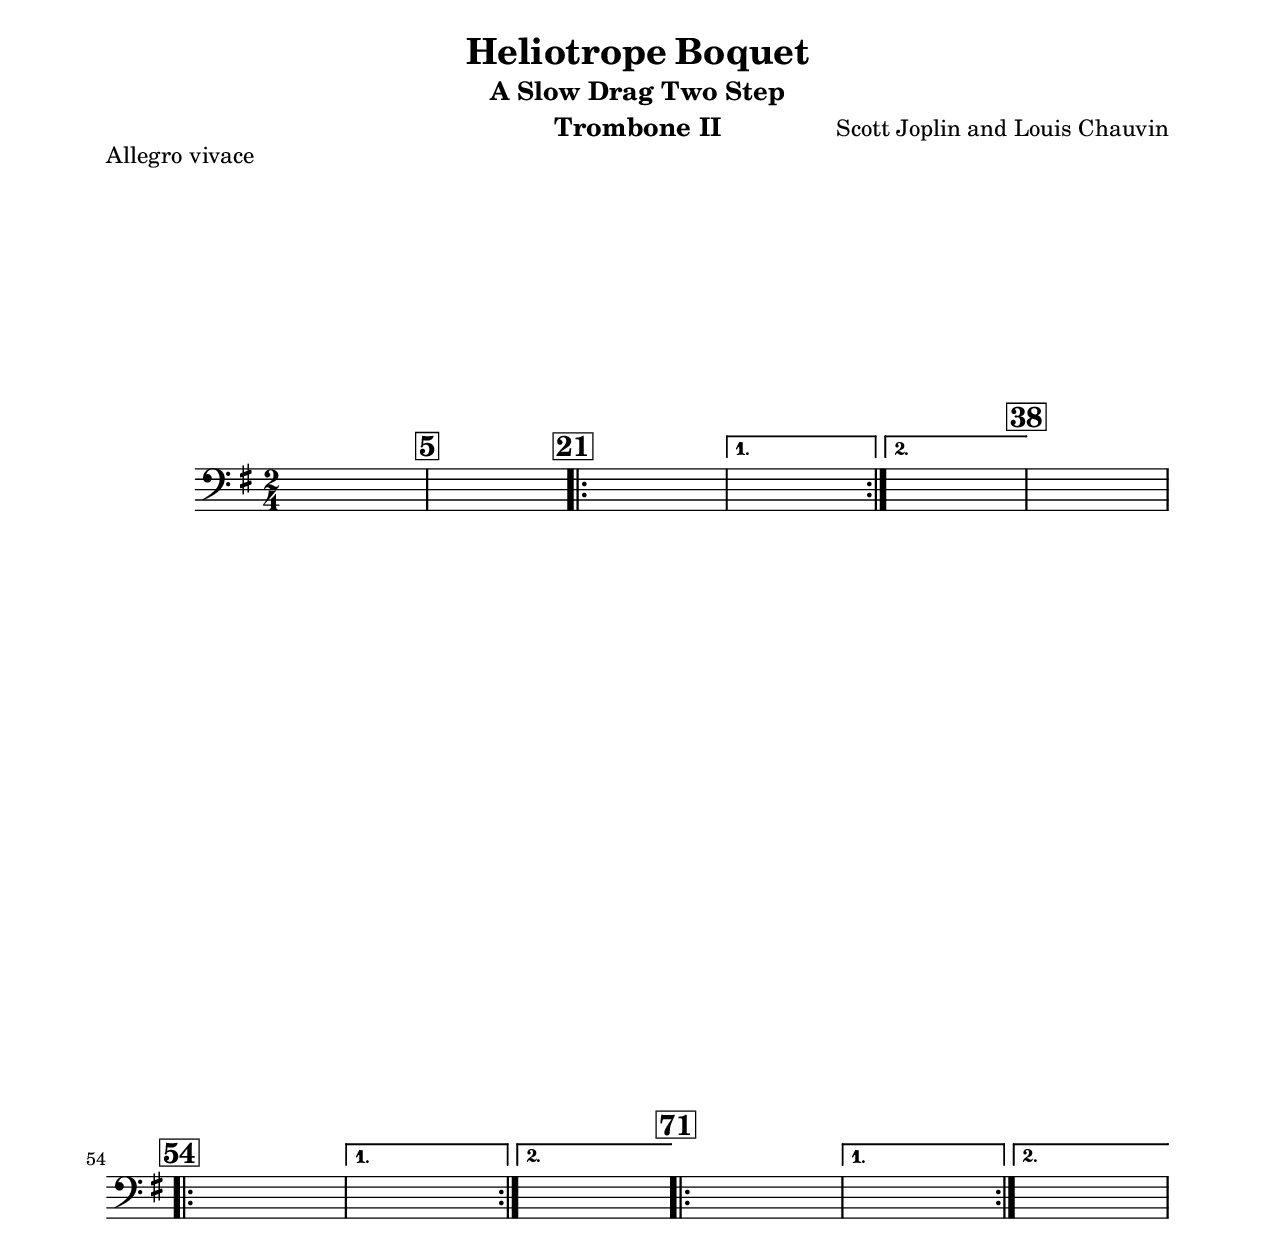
\version "2.22.2"

\include "defs.lyi" 
\version "2.22.2"

\include "defs.lyi"

tromboneTwoDynamics = 
{
  s2*4 | 
  % 5
  s2*16 |

  \repeat volta 2
  {
    % 21
    s2*15 |
  }
  \alternative
  {
    {
      s2 |
    }
    {
      s2 |
    }
  }

  % 38
  s2*16 |

  \repeat volta 2
  {
    % 54
    s2*15 |
  }
  \alternative
  {
    {
      s2 |
    }
    {
      s2 |
    }
  }

  \repeat volta 2
  {
    % 71
    s2*15 |
  }
  \alternative
  {
    {
      s2 |
    }
    {
      s2 |
    }
  }
}


tromboneTwoCues = 
{
  \time 2/4
  \key g \major
  \clef bass

  s2*87 |
}


tromboneTwoNotCues = 
{
  \time 2/4
  \key g \major
  \clef bass

  s2*87 |
}


tromboneTwoNotes = 
{
  s2*4 | 
  % 5
  s2*16 |

  \repeat volta 2
  {
    % 21
    s2*15 |
  }
  \alternative
  {
    {
      s2 |
    }
    {
      s2 |
    }
  }

  % 38
  s2*16 |

  \repeat volta 2
  {
    % 54
    s2*15 |
  }
  \alternative
  {
    {
      s2 |
    }
    {
      s2 |
    }
  }

  \repeat volta 2
  {
    % 71
    s2*15 |
  }
  \alternative
  {
    {
      s2 |
    }
    {
      s2 |
    }
  }
}

tromboneTwoScore = \relative c' { << \tromboneTwoNotes \tromboneTwoNotCues \tromboneTwoDynamics >> }
tromboneTwoPart  = \relative c' { << \tromboneTwoNotes \tromboneTwoCues    \tromboneTwoDynamics >> }
 

instrument = "Trombone II"

notes = \tromboneTwoPart

\include "Part.lyi"
